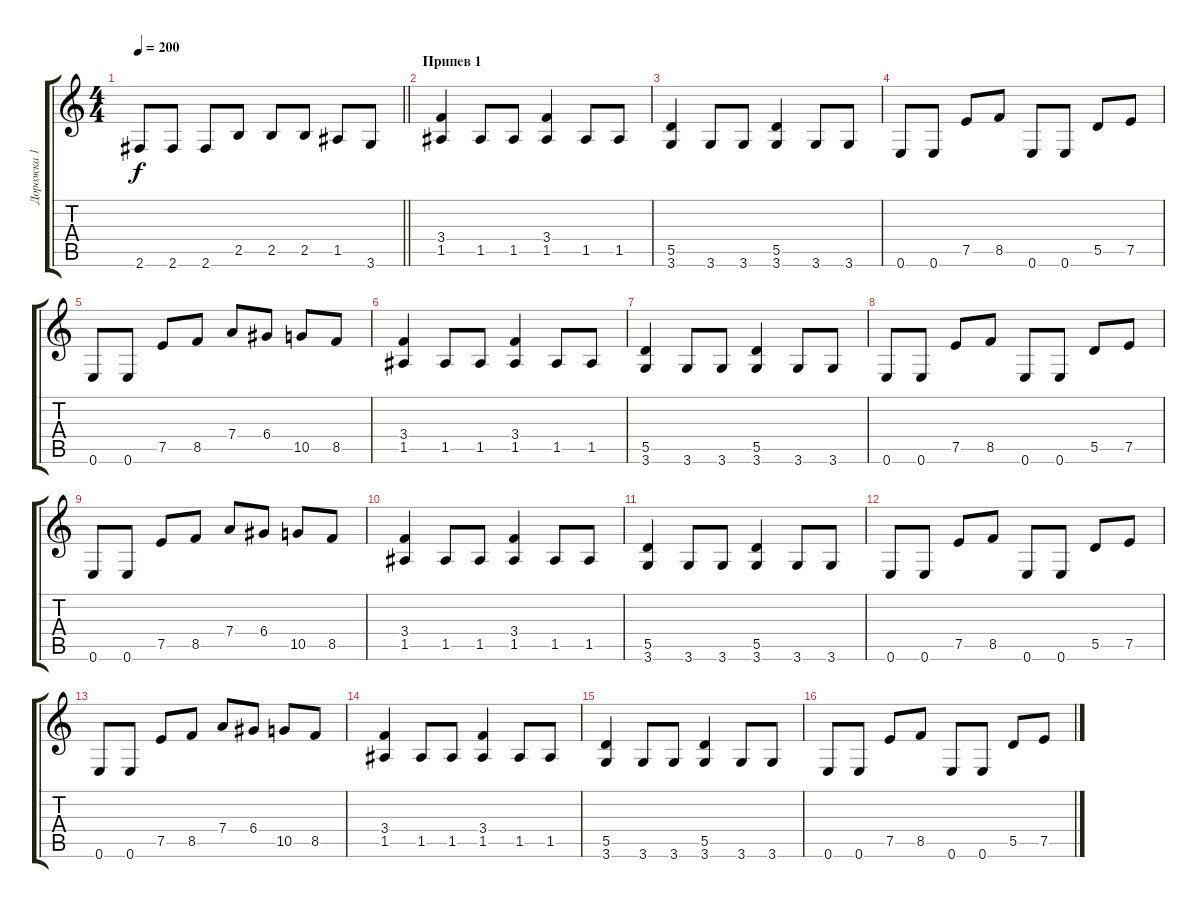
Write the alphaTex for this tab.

\track ("Дорожка 1" "Дорожка 1") {instrument distortionguitar}
\staff {score tabs}
\tuning (E4 B3 G3 D3 A2 E2) {hide}
\ts (4 4)
\tempo 200
\clef g2
\barLineRight lightlight
\ks c
2.6.8{dy f} 2.6.8 2.6.8 2.5.8 2.5.8 2.5.8 1.5.8 3.6.8 |
\section ("" "Припев 1")
(3.4 1.5).4 1.5.8 1.5.8 (3.4 1.5).4 1.5.8 1.5.8 |
(5.5 3.6).4 3.6.8 3.6.8 (5.5 3.6).4 3.6.8 3.6.8 |
0.6.8 0.6.8 7.5.8 8.5.8 0.6.8 0.6.8 5.5.8 7.5.8 |
0.6.8 0.6.8 7.5.8 8.5.8 7.4.8 6.4.8 10.5.8 8.5.8 |
(3.4 1.5).4 1.5.8 1.5.8 (3.4 1.5).4 1.5.8 1.5.8 |
(5.5 3.6).4 3.6.8 3.6.8 (5.5 3.6).4 3.6.8 3.6.8 |
0.6.8 0.6.8 7.5.8 8.5.8 0.6.8 0.6.8 5.5.8 7.5.8 |
0.6.8 0.6.8 7.5.8 8.5.8 7.4.8 6.4.8 10.5.8 8.5.8 |
(3.4 1.5).4 1.5.8 1.5.8 (3.4 1.5).4 1.5.8 1.5.8 |
(5.5 3.6).4 3.6.8 3.6.8 (5.5 3.6).4 3.6.8 3.6.8 |
0.6.8 0.6.8 7.5.8 8.5.8 0.6.8 0.6.8 5.5.8 7.5.8 |
0.6.8 0.6.8 7.5.8 8.5.8 7.4.8 6.4.8 10.5.8 8.5.8 |
(3.4 1.5).4 1.5.8 1.5.8 (3.4 1.5).4 1.5.8 1.5.8 |
(5.5 3.6).4 3.6.8 3.6.8 (5.5 3.6).4 3.6.8 3.6.8 |
0.6.8 0.6.8 7.5.8 8.5.8 0.6.8 0.6.8 5.5.8 7.5.8
